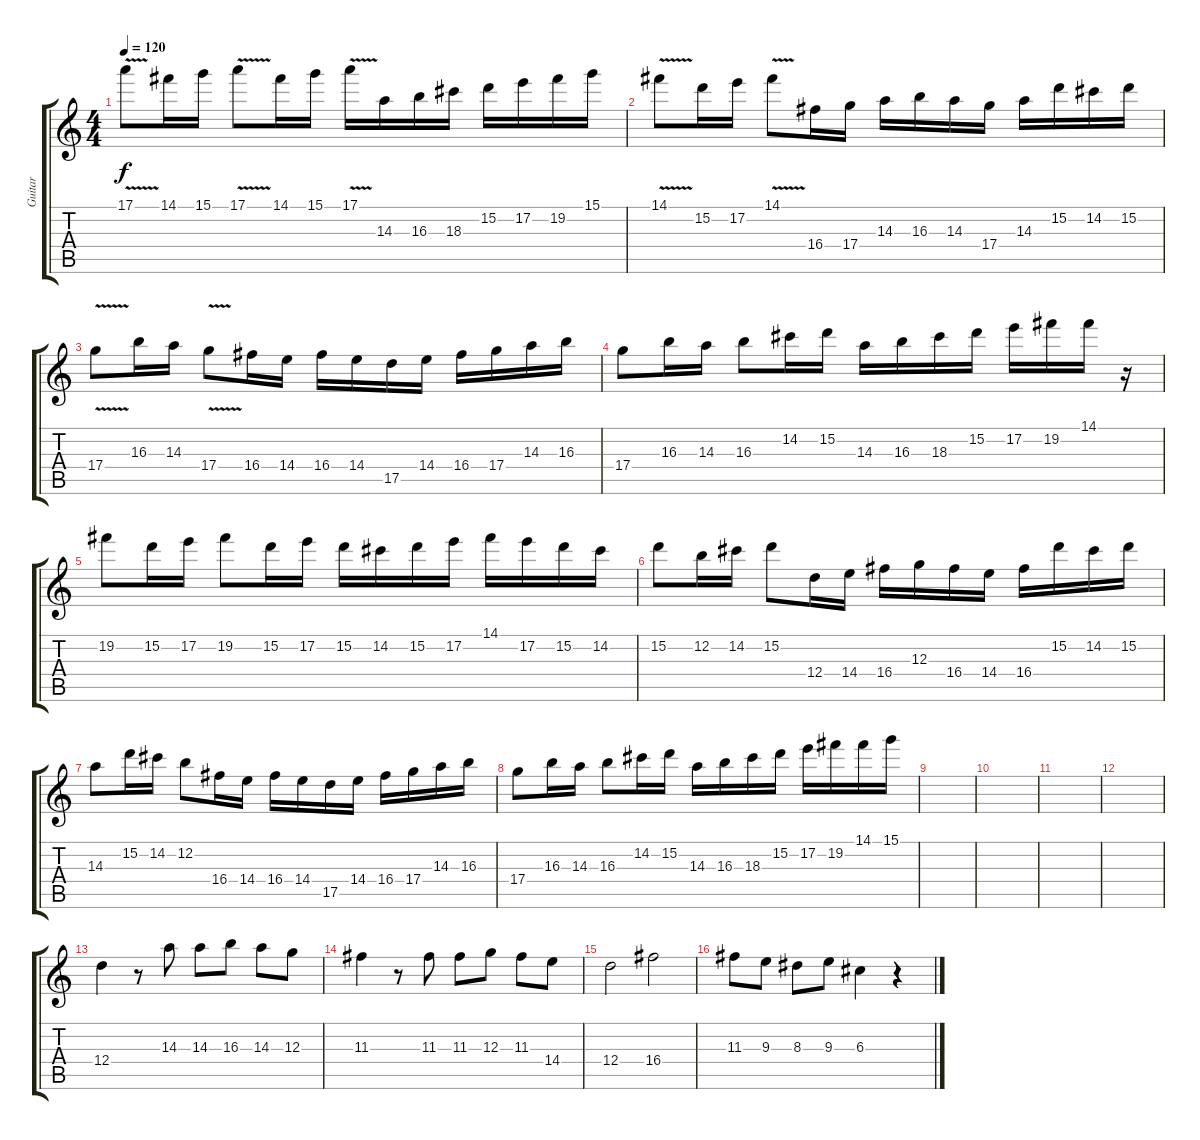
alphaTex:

\track ("Guitar" "Guitar") {instrument distortionguitar}
\staff {score tabs}
\tuning (E4 B3 G3 D3 A2 E2) {hide}
\ts (4 4)
\tempo 120
\clef g2
\ks c
17.1{v}.8{dy f} 14.1.16 15.1.16 17.1{v}.8 14.1.16 15.1.16 17.1{v}.16 14.3.16 16.3.16 18.3.16 15.2.16 17.2.16 19.2.16 15.1.16 |
14.1{v}.8 15.2.16 17.2.16 14.1{v}.8 16.4.16 17.4.16 14.3.16 16.3.16 14.3.16 17.4.16 14.3.16 15.2.16 14.2.16 15.2.16 |
17.4{v}.8 16.3.16 14.3.16 17.4{v}.8 16.4.16 14.4.16 16.4.16 14.4.16 17.5.16 14.4.16 16.4.16 17.4.16 14.3.16 16.3.16 |
17.4.8 16.3.16 14.3.16 16.3.8 14.2.16 15.2.16 14.3.16 16.3.16 18.3.16 15.2.16 17.2.16 19.2.16 14.1.16 r.16 |
19.2.8 15.2.16 17.2.16 19.2.8 15.2.16 17.2.16 15.2.16 14.2.16 15.2.16 17.2.16 14.1.16 17.2.16 15.2.16 14.2.16 |
15.2.8 12.2.16 14.2.16 15.2.8 12.4.16 14.4.16 16.4.16 12.3.16 16.4.16 14.4.16 16.4.16 15.2.16 14.2.16 15.2.16 |
14.3.8 15.2.16 14.2.16 12.2.8 16.4.16 14.4.16 16.4.16 14.4.16 17.5.16 14.4.16 16.4.16 17.4.16 14.3.16 16.3.16 |
17.4.8 16.3.16 14.3.16 16.3.8 14.2.16 15.2.16 14.3.16 16.3.16 18.3.16 15.2.16 17.2.16 19.2.16 14.1.16 15.1.16 |
|
|
|
|
12.4.4 r.8 14.3.8 14.3.8 16.3.8 14.3.8 12.3.8 |
11.3.4 r.8 11.3.8 11.3.8 12.3.8 11.3.8 14.4.8 |
12.4.2 16.4.2 |
11.3.8 9.3.8 8.3.8 9.3.8 6.3.4 r.4
